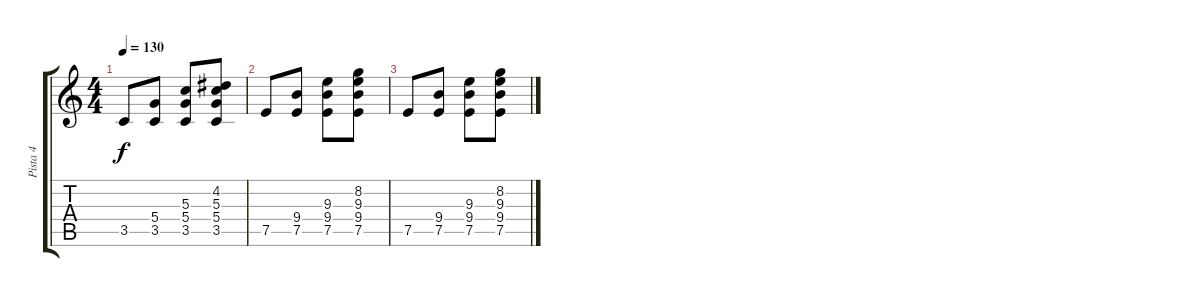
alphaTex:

\track ("Pista 4" "Pista 4") {instrument distortionguitar}
\staff {score tabs}
\tuning (E4 B3 G3 D3 A2 E2) {hide}
\ts (4 4)
\tempo 130
\clef g2
\ks c
3.5.8{dy f} (5.4 3.5).8 (5.3 5.4 3.5).8 (4.2 5.3 5.4 3.5).8 |
7.5.8 (9.4 7.5).8 (9.3 9.4 7.5).8 (8.2 9.3 9.4 7.5).8 |
7.5.8 (9.4 7.5).8 (9.3 9.4 7.5).8 (8.2 9.3 9.4 7.5).8
